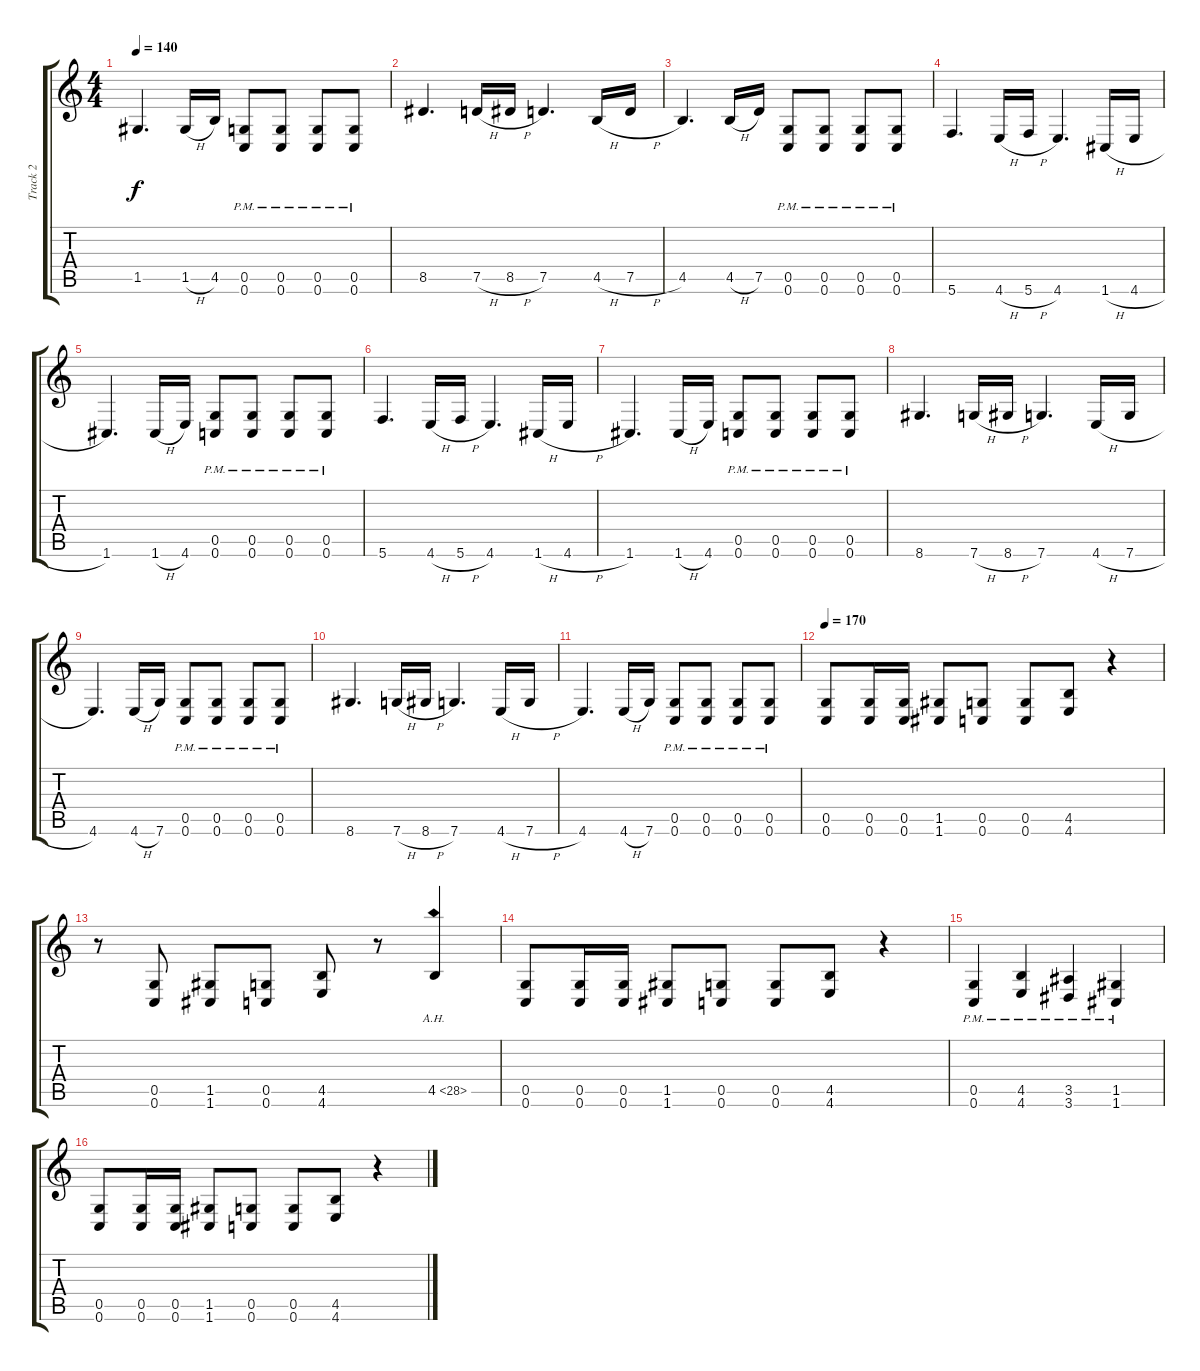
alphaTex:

\track ("Track 2" "Track 2") {instrument overdrivenguitar}
\staff {score tabs}
\tuning (D4 A3 F3 C3 G2 C2) {hide}
\ts (4 4)
\tempo 140
\clef g2
\ks c
1.5.4{d dy f} 1.5{h}.16 4.5.16 (0.5{pm} 0.6{pm}).8 (0.5{pm} 0.6{pm}).8 (0.5{pm} 0.6{pm}).8 (0.5{pm} 0.6{pm}).8 |
8.5.4{d} 7.5{h}.16 8.5{h}.16 7.5.4{d} 4.5{h}.16 7.5{h}.16 |
4.5.4{d} 4.5{h}.16 7.5.16 (0.5{pm} 0.6{pm}).8 (0.5{pm} 0.6{pm}).8 (0.5{pm} 0.6{pm}).8 (0.5{pm} 0.6{pm}).8 |
5.6.4{d} 4.6{h}.16 5.6{h}.16 4.6.4{d} 1.6{h}.16 4.6{h}.16 |
1.6.4{d} 1.6{h}.16 4.6.16 (0.5{pm} 0.6{pm}).8 (0.5{pm} 0.6{pm}).8 (0.5{pm} 0.6{pm}).8 (0.5{pm} 0.6{pm}).8 |
5.6.4{d} 4.6{h}.16 5.6{h}.16 4.6.4{d} 1.6{h}.16 4.6{h}.16 |
1.6.4{d} 1.6{h}.16 4.6.16 (0.5{pm} 0.6{pm}).8 (0.5{pm} 0.6{pm}).8 (0.5{pm} 0.6{pm}).8 (0.5{pm} 0.6{pm}).8 |
8.6.4{d} 7.6{h}.16 8.6{h}.16 7.6.4{d} 4.6{h}.16 7.6{h}.16 |
4.6.4{d} 4.6{h}.16 7.6.16 (0.5{pm} 0.6{pm}).8 (0.5{pm} 0.6{pm}).8 (0.5{pm} 0.6{pm}).8 (0.5{pm} 0.6{pm}).8 |
8.6.4{d} 7.6{h}.16 8.6{h}.16 7.6.4{d} 4.6{h}.16 7.6{h}.16 |
4.6.4{d} 4.6{h}.16 7.6.16 (0.5{pm} 0.6{pm}).8 (0.5{pm} 0.6{pm}).8 (0.5{pm} 0.6{pm}).8 (0.5{pm} 0.6{pm}).8 |
\tempo 170
(0.5 0.6).8 (0.5 0.6).16 (0.5 0.6).16 (1.5 1.6).8 (0.5 0.6).8 (0.5 0.6).8 (4.5 4.6).8 r.4 |
r.8 (0.5 0.6).8 (1.5 1.6).8 (0.5 0.6).8 (4.5 4.6).8 r.8 4.5{ah 24}.4 |
(0.5 0.6).8 (0.5 0.6).16 (0.5 0.6).16 (1.5 1.6).8 (0.5 0.6).8 (0.5 0.6).8 (4.5 4.6).8 r.4 |
(0.5{pm} 0.6{pm}).4 (4.5{pm} 4.6{pm}).4 (3.5{pm} 3.6{pm}).4 (1.5{pm} 1.6{pm}).4 |
(0.5 0.6).8 (0.5 0.6).16 (0.5 0.6).16 (1.5 1.6).8 (0.5 0.6).8 (0.5 0.6).8 (4.5 4.6).8 r.4
